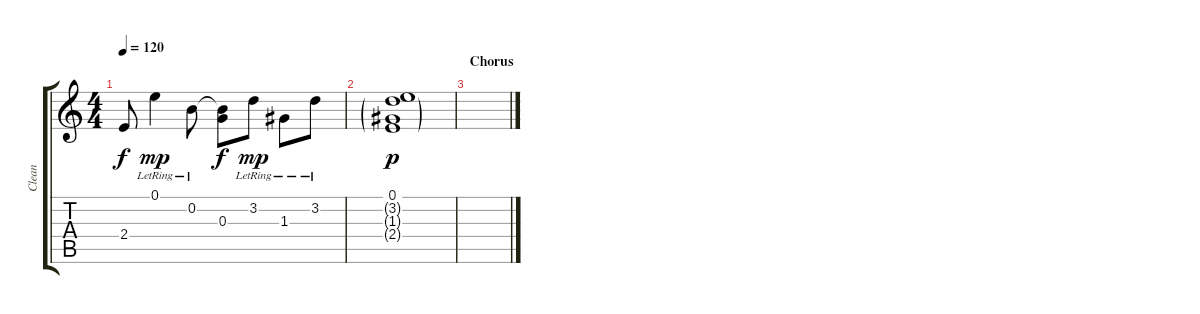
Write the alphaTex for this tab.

\track ("Clean" "Clean") {instrument electricguitarclean}
\staff {score tabs}
\tuning (E4 B3 G3 D3 A2 E2) {hide}
\ts (4 4)
\tempo 120
\clef g2
\ks c
2.4{t}.8{dy f} 0.1{lr}.4{dy mp} 0.2{lr}.8 (0.2{t} 0.3{t}).8{dy f} 3.2{lr}.8{dy mp} 1.3{lr}.8 3.2{lr}.8 |
(0.1 3.2{g} 1.3{g} 2.4{g}).1{dy p} |
\section ("" "Chorus")
